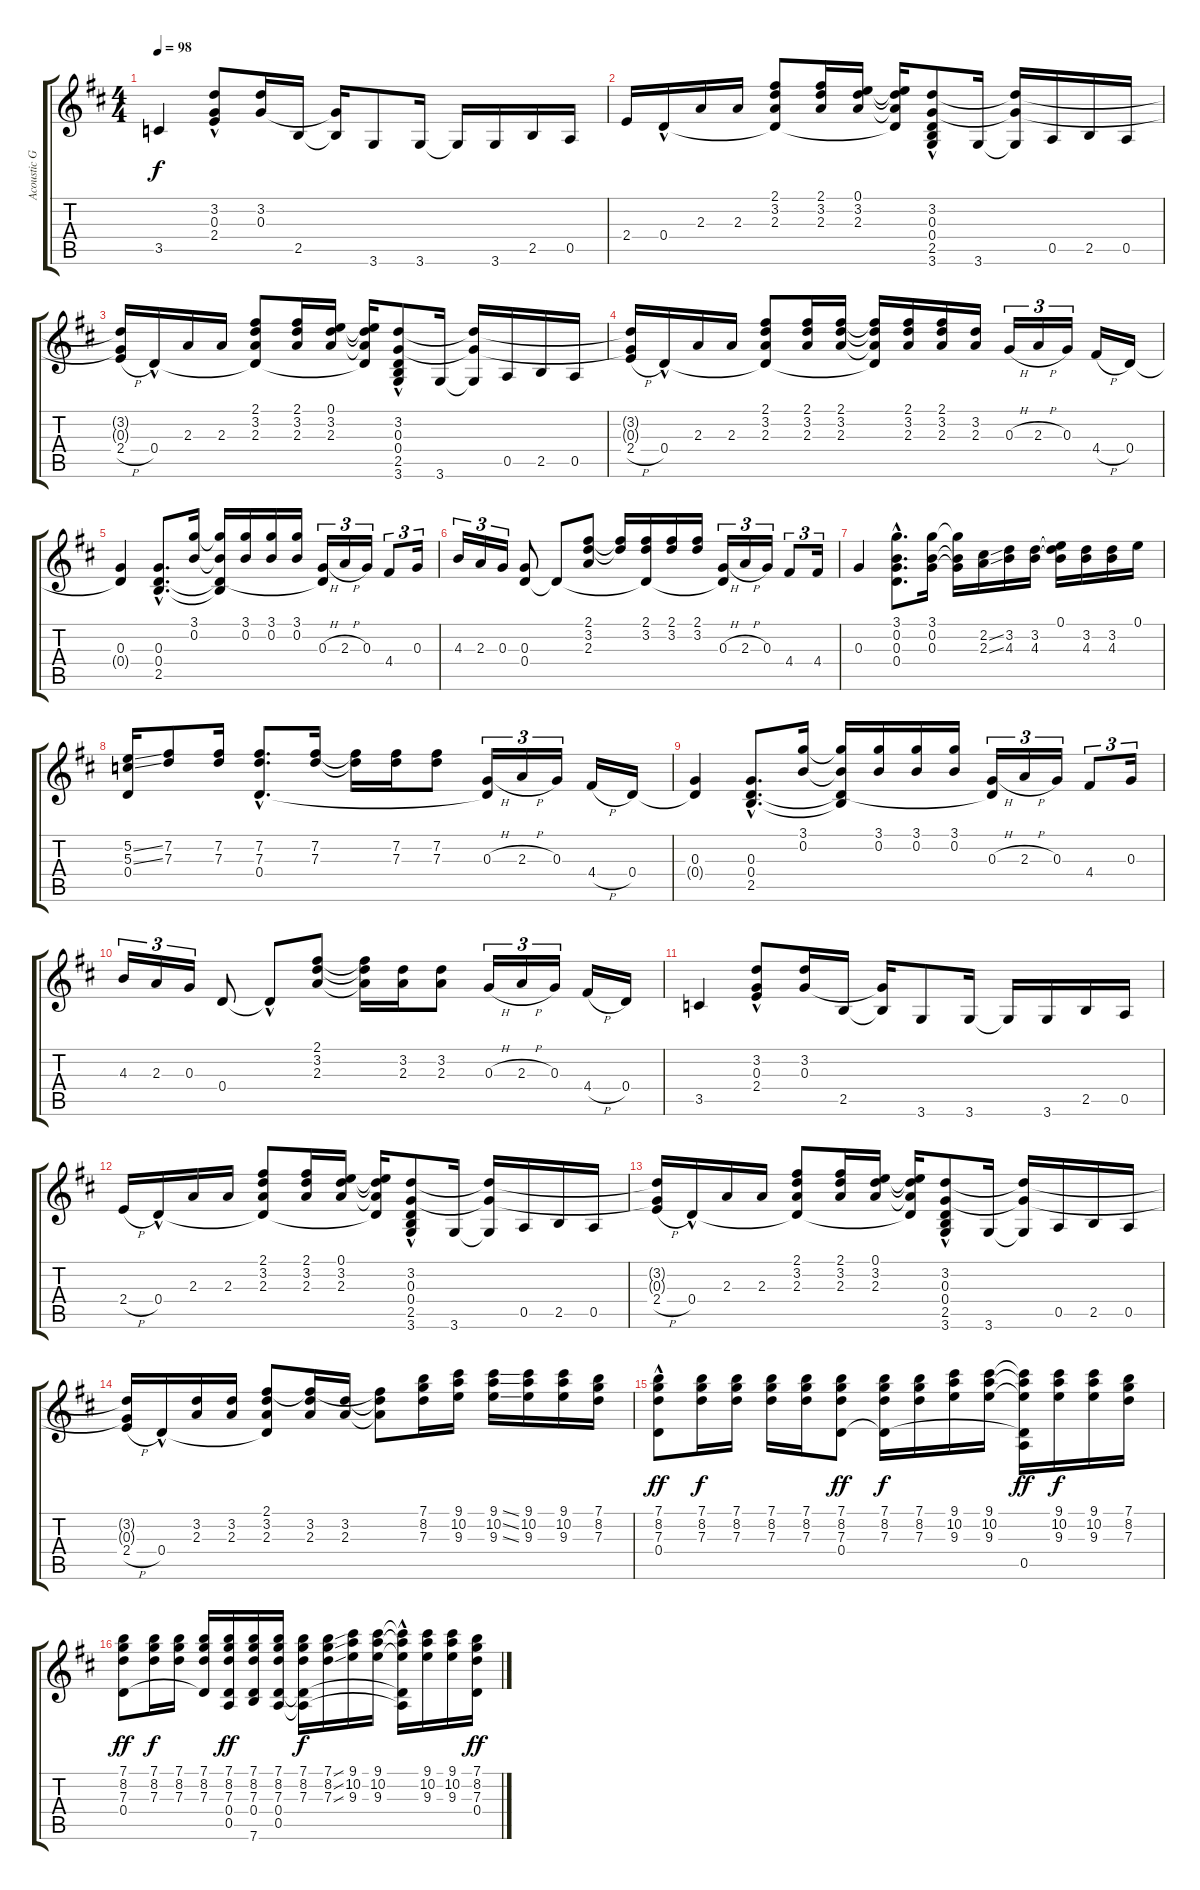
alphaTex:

\track ("Acoustic Gtr 3 (12 String)" "Acoustic G") {instrument acousticguitarsteel}
\staff {score tabs}
\tuning (E4 B3 G3 D3 A2 E2) {hide}
\ts (4 4)
\tempo 98
\clef g2
\ks d
3.5.4{dy f} (3.2 0.3{hac} 2.4{hac}).8 (3.2 0.3).16 2.5.16 (0.3{t} 2.5{t}).16 3.6.8 3.6.16 3.6{t}.16 3.6.16 2.5.16 0.5.16 |
2.4.16 0.4{hac}.16 2.3.16 2.3.16 (2.1 3.2 2.3 0.4{t}).8 (2.1 3.2 2.3).16 (0.1 3.2 2.3).16 (0.1{t} 3.2{t} 2.3{t} 0.4{t}).16 (3.2{hac} 0.3{hac} 0.4 2.5 3.6).8 3.6.16 (3.2{t} 0.3{t} 3.6{t}).16 0.5.16 2.5.16 0.5.16 |
(3.2{t} 0.3{t} 2.4{h}).16 0.4{hac}.16 2.3.16 2.3.16 (2.1 3.2 2.3 0.4{t}).8 (2.1 3.2 2.3).16 (0.1 3.2 2.3).16 (0.1{t} 3.2{t} 2.3{t} 0.4{t}).16 (3.2{hac} 0.3{hac} 0.4 2.5 3.6).8 3.6.16 (3.2{t} 0.3{t} 3.6{t}).16 0.5.16 2.5.16 0.5.16 |
(3.2{t} 0.3{t} 2.4{h}).16 0.4{hac}.16 2.3.16 2.3.16 (2.1 3.2 2.3 0.4{t}).8 (2.1 3.2 2.3).16 (2.1 3.2 2.3).16 (2.1{t} 3.2{t} 2.3{t} 0.4{t}).16 (2.1 3.2 2.3).16 (2.1 3.2 2.3).16 (3.2 2.3).16 0.3{h}.16{tu (3 2)} 2.3{h}.16{tu (3 2)} 0.3.16{tu (3 2)} 4.4{h}.16 0.4.16 |
(0.3 0.4{t}).4 (0.3{hac} 0.4{hac} 2.5{hac}).8{d} (3.1 0.2).16 (3.1{t} 0.2{t} 0.4{t} 2.5{t}).16 (3.1 0.2).16 (3.1 0.2).16 (3.1 0.2).16 (0.3{h} 0.4{t}).16{tu (3 2)} 2.3{h}.16{tu (3 2)} 0.3.16{tu (3 2)} 4.4.8{tu (3 2)} 0.3.16{tu (3 2)} |
4.3.16{tu (3 2)} 2.3.16{tu (3 2)} 0.3.16{tu (3 2)} (0.3 0.4).8 0.4{t}.8 (2.1 3.2 2.3).8 (2.1{t} 3.2{t}).16 (2.1 3.2 0.4{t}).16 (2.1 3.2).16 (2.1 3.2).16 (0.3{h} 0.4{t}).16{tu (3 2)} 2.3{h}.16{tu (3 2)} 0.3.16{tu (3 2)} 4.4.8{tu (3 2)} 4.4.16{tu (3 2)} |
0.3.4 (3.1{hac} 0.2{hac} 0.3{hac} 0.4{hac}).8{d} (3.1 0.2 0.3).16 (3.1{t} 0.2{t} 0.3{t}).16 (2.2{ss} 2.3{ss}).16 (3.2 4.3).16 (3.2 4.3).16 (0.1 3.2{t} 4.3{t}).16 (3.2 4.3).16 (3.2 4.3).16 0.1.16 |
(5.2{ss} 5.3{ss} 0.4).16 (7.2 7.3).8 (7.2 7.3).16 (7.2{hac} 7.3{hac} 0.4{hac}).8{d} (7.2 7.3).16 (7.2{t} 7.3{t}).16 (7.2 7.3).16 (7.2 7.3).8 (0.3{h} 0.4{t}).16{tu (3 2)} 2.3{h}.16{tu (3 2)} 0.3.16{tu (3 2)} 4.4{h}.16 0.4.16 |
(0.3 0.4{t}).4 (0.3{hac} 0.4{hac} 2.5{hac}).8{d} (3.1 0.2).16 (3.1{t} 0.2{t} 0.4{t} 2.5{t}).16 (3.1 0.2).16 (3.1 0.2).16 (3.1 0.2).16 (0.3{h} 0.4{t}).16{tu (3 2)} 2.3{h}.16{tu (3 2)} 0.3.16{tu (3 2)} 4.4.8{tu (3 2)} 0.3.16{tu (3 2)} |
4.3.16{tu (3 2)} 2.3.16{tu (3 2)} 0.3.16{tu (3 2)} 0.4.8 0.4{hac t}.8 (2.1 3.2 2.3).8 (2.1{t} 3.2{t} 2.3{t}).16 (3.2 2.3).16 (3.2 2.3).8 0.3{h}.16{tu (3 2)} 2.3{h}.16{tu (3 2)} 0.3.16{tu (3 2)} 4.4{h}.16 0.4.16 |
3.5.4 (3.2 0.3{hac} 2.4{hac}).8 (3.2 0.3).16 2.5.16 (0.3{t} 2.5{t}).16 3.6.8 3.6.16 3.6{t}.16 3.6.16 2.5.16 0.5.16 |
2.4{h}.16 0.4{hac}.16 2.3.16 2.3.16 (2.1 3.2 2.3 0.4{t}).8 (2.1 3.2 2.3).16 (0.1 3.2 2.3).16 (0.1{t} 3.2{t} 2.3{t} 0.4{t}).16 (3.2{hac} 0.3{hac} 0.4 2.5 3.6).8 3.6.16 (3.2{t} 0.3{t} 3.6{t}).16 0.5.16 2.5.16 0.5.16 |
(3.2{t} 0.3{t} 2.4{h}).16 0.4{hac}.16 2.3.16 2.3.16 (2.1 3.2 2.3 0.4{t}).8 (2.1 3.2 2.3).16 (0.1 3.2 2.3).16 (0.1{t} 3.2{t} 2.3{t} 0.4{t}).16 (3.2{hac} 0.3{hac} 0.4 2.5 3.6).8 3.6.16 (3.2{t} 0.3{t} 3.6{t}).16 0.5.16 2.5.16 0.5.16 |
(3.2{t} 0.3{t} 2.4{h}).16 0.4{hac}.16 (3.2 2.3).16 (3.2 2.3).16 (2.1 3.2 2.3 0.4{t}).8 (2.1{t} 3.2 2.3).16 (3.2 2.3).16 (2.1{t} 3.2{t} 2.3{t}).8 (7.1 8.2 7.3).16 (9.1 10.2 9.3).16 (9.1{ss} 10.2{ss} 9.3{ss}).16 (9.1 10.2 9.3).16 (9.1 10.2 9.3).16 (7.1 8.2 7.3).16 |
(7.1 8.2 7.3 0.4{hac}).8{dy ff} (7.1 8.2 7.3).16{dy f} (7.1 8.2 7.3).16 (7.1 8.2 7.3).16 (7.1 8.2 7.3).16 (7.1 8.2 7.3 0.4).8{dy ff} (7.1 8.2 7.3 0.4{t}).16{dy f} (7.1 8.2 7.3).16 (9.1 10.2 9.3).16 (9.1 10.2 9.3).16 (9.1{t} 10.2{t} 9.3{t} 0.4{t} 0.5).16{dy ff} (9.1 10.2 9.3).16{dy f} (9.1 10.2 9.3).16 (7.1 8.2 7.3).16 |
(7.1 8.2 7.3 0.4).8{dy ff} (7.1 8.2 7.3).16{dy f} (7.1 8.2 7.3).16 (7.1 8.2 7.3 0.4{t}).16 (7.1 8.2 7.3 0.4 0.5).16{dy ff} (7.1 8.2 7.3 0.4 7.6).16 (7.1 8.2 7.3 0.4 0.5).16 (7.1 8.2 7.3 0.4{t} 0.5{t}).16{dy f} (7.1{ss} 8.2{ss} 7.3{ss}).16 (9.1 10.2 9.3).16 (9.1 10.2 9.3).16 (9.1{t} 10.2{t} 9.3{t} 0.4{hac t} 0.5{hac t}).16 (9.1 10.2 9.3).16 (9.1 10.2 9.3).16 (7.1 8.2 7.3 0.4).16{dy ff}
